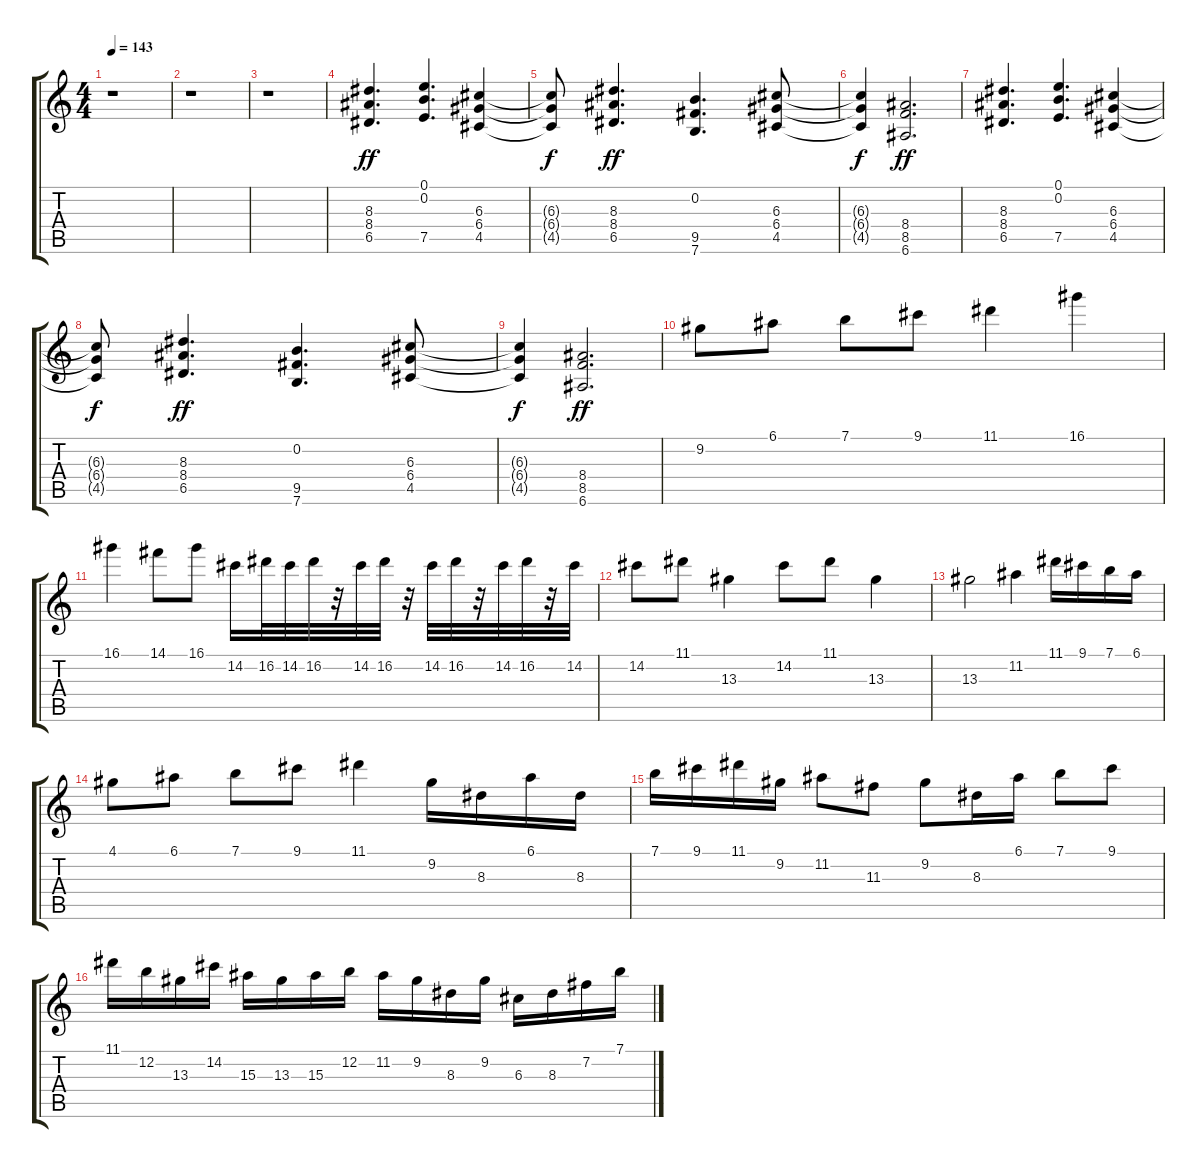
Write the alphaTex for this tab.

\track "" {instrument distortionguitar}
\staff {score tabs}
\tuning (E4 B3 G3 D3 A2 E2) {hide}
\ts (4 4)
\tempo 143
\clef g2
\ks c
r.1{dy ff} |
r.1 |
r.1 |
(8.3 8.4 6.5).4{d} (0.1 0.2 7.5).4{d} (6.3 6.4 4.5).4 |
(6.3{t} 6.4{t} 4.5{t}).8{dy f} (8.3 8.4 6.5).4{d dy ff} (0.2 9.5 7.6).4{d} (6.3 6.4 4.5).8 |
(6.3{t} 6.4{t} 4.5{t}).4{dy f} (8.4 8.5 6.6).2{d dy ff} |
(8.3 8.4 6.5).4{d} (0.1 0.2 7.5).4{d} (6.3 6.4 4.5).4 |
(6.3{t} 6.4{t} 4.5{t}).8{dy f} (8.3 8.4 6.5).4{d dy ff} (0.2 9.5 7.6).4{d} (6.3 6.4 4.5).8 |
(6.3{t} 6.4{t} 4.5{t}).4{dy f} (8.4 8.5 6.6).2{d dy ff} |
9.2.8 6.1.8 7.1.8 9.1.8 11.1.4 16.1.4 |
16.1.4 14.1.8 16.1.8 14.2.16 16.2.32 14.2.32 16.2.32 r.32 14.2.32 16.2.32 r.32 14.2.32 16.2.32 r.32 14.2.32 16.2.32 r.32 14.2.32 |
14.2.8 11.1.8 13.3.4 14.2.8 11.1.8 13.3.4 |
13.3.2 11.2.4 11.1.16 9.1.16 7.1.16 6.1.16 |
4.1.8 6.1.8 7.1.8 9.1.8 11.1.4 9.2.16 8.3.16 6.1.16 8.3.16 |
7.1.16 9.1.16 11.1.16 9.2.16 11.2.8 11.3.8 9.2.8 8.3.16 6.1.16 7.1.8 9.1.8 |
11.1.16 12.2.16 13.3.16 14.2.16 15.3.16 13.3.16 15.3.16 12.2.16 11.2.16 9.2.16 8.3.16 9.2.16 6.3.16 8.3.16 7.2.16 7.1.16
